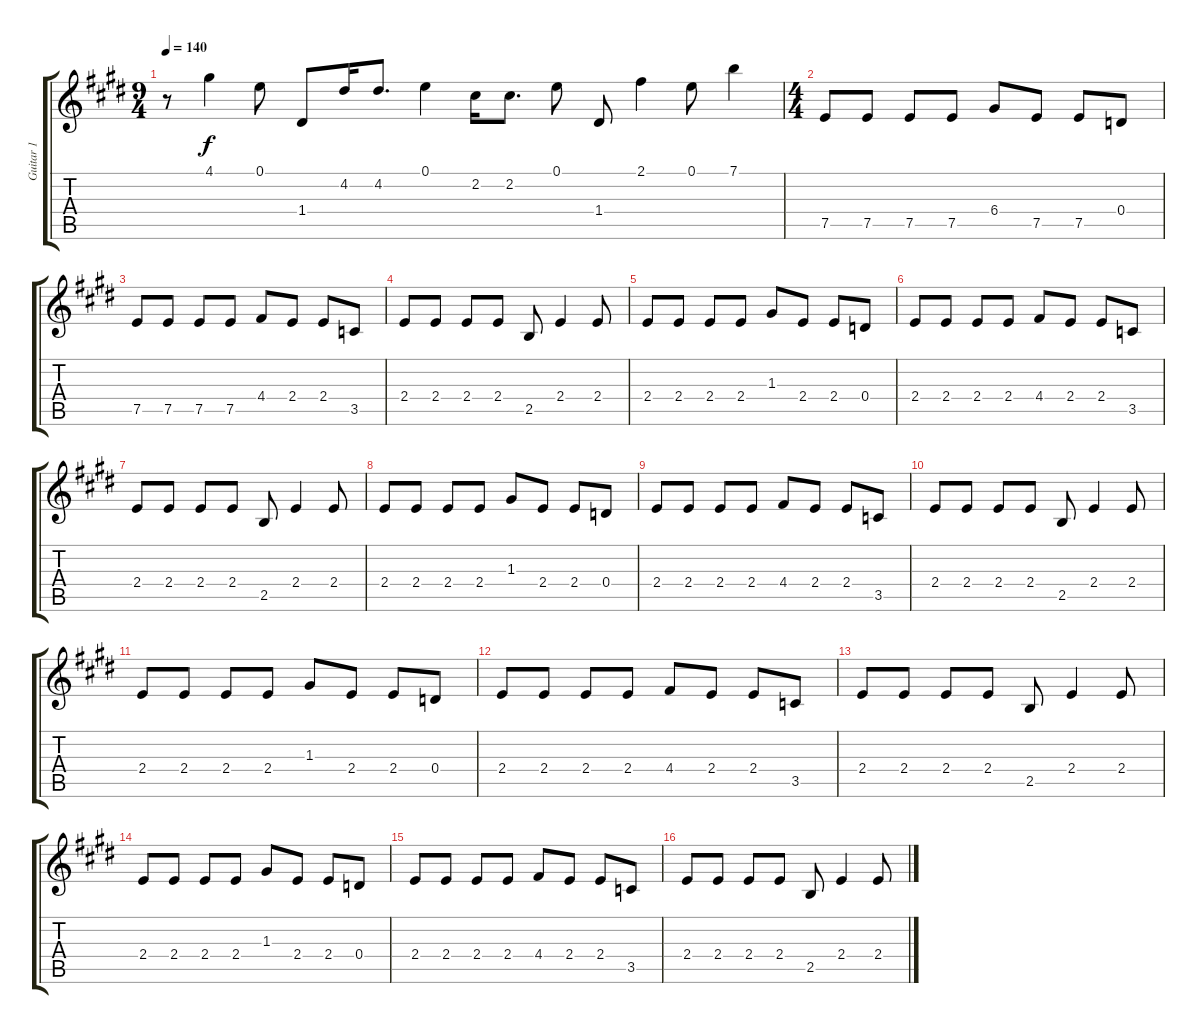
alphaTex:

\track ("Guitar 1" "Guitar 1") {instrument acousticguitarsteel}
\staff {score tabs}
\tuning (E4 B3 G3 D3 A2 Eb2) {hide}
\ts (9 4)
\tempo 140
\clef g2
\ks c#minor
r.8{dy f} 4.1.4 0.1.8 1.4.8 4.2.16 4.2.8{d} 0.1.4 2.2.16 2.2.8{d} 0.1.8 1.4.8 2.1.4 0.1.8 7.1.4 |
\ts (4 4)
7.5.8 7.5.8 7.5.8 7.5.8 6.4.8 7.5.8 7.5.8 0.4.8 |
7.5.8 7.5.8 7.5.8 7.5.8 4.4.8 2.4.8 2.4.8 3.5.8 |
2.4.8 2.4.8 2.4.8 2.4.8 2.5.8 2.4.4 2.4.8 |
2.4.8 2.4.8 2.4.8 2.4.8 1.3.8 2.4.8 2.4.8 0.4.8 |
2.4.8 2.4.8 2.4.8 2.4.8 4.4.8 2.4.8 2.4.8 3.5.8 |
2.4.8 2.4.8 2.4.8 2.4.8 2.5.8 2.4.4 2.4.8 |
2.4.8 2.4.8 2.4.8 2.4.8 1.3.8 2.4.8 2.4.8 0.4.8 |
2.4.8 2.4.8 2.4.8 2.4.8 4.4.8 2.4.8 2.4.8 3.5.8 |
2.4.8 2.4.8 2.4.8 2.4.8 2.5.8 2.4.4 2.4.8 |
2.4.8 2.4.8 2.4.8 2.4.8 1.3.8 2.4.8 2.4.8 0.4.8 |
2.4.8 2.4.8 2.4.8 2.4.8 4.4.8 2.4.8 2.4.8 3.5.8 |
2.4.8 2.4.8 2.4.8 2.4.8 2.5.8 2.4.4 2.4.8 |
2.4.8 2.4.8 2.4.8 2.4.8 1.3.8 2.4.8 2.4.8 0.4.8 |
2.4.8 2.4.8 2.4.8 2.4.8 4.4.8 2.4.8 2.4.8 3.5.8 |
2.4.8 2.4.8 2.4.8 2.4.8 2.5.8 2.4.4 2.4.8
